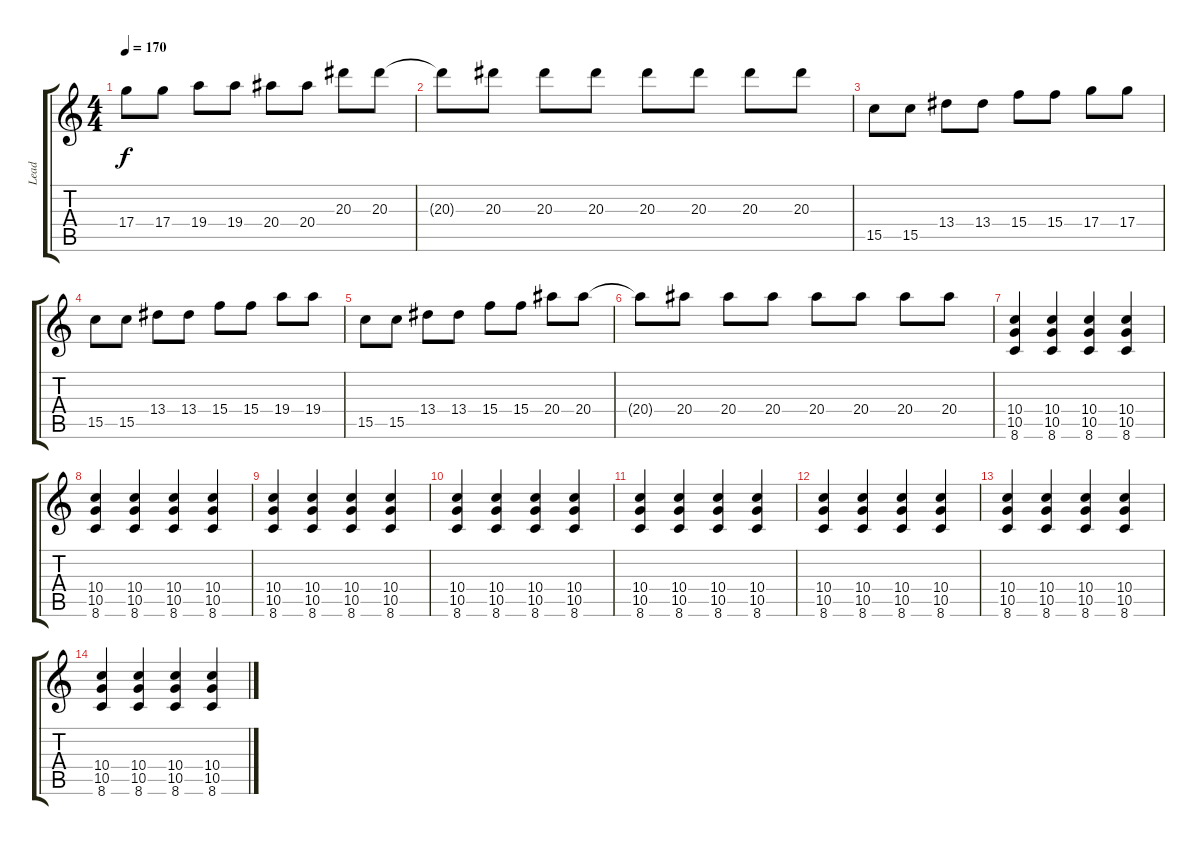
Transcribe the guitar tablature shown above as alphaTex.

\track ("Lead" "Lead") {instrument overdrivenguitar}
\staff {score tabs}
\tuning (E4 B3 G3 D3 A2 E2) {hide}
\ts (4 4)
\tempo 170
\clef g2
\ks c
17.4.8{dy f} 17.4.8 19.4.8 19.4.8 20.4.8 20.4.8 20.3.8 20.3.8 |
20.3{t}.8 20.3.8 20.3.8 20.3.8 20.3.8 20.3.8 20.3.8 20.3.8 |
15.5.8 15.5.8 13.4.8 13.4.8 15.4.8 15.4.8 17.4.8 17.4.8 |
15.5.8 15.5.8 13.4.8 13.4.8 15.4.8 15.4.8 19.4.8 19.4.8 |
15.5.8 15.5.8 13.4.8 13.4.8 15.4.8 15.4.8 20.4.8 20.4.8 |
20.4{t}.8 20.4.8 20.4.8 20.4.8 20.4.8 20.4.8 20.4.8 20.4.8 |
(10.4 10.5 8.6).4 (10.4 10.5 8.6).4 (10.4 10.5 8.6).4 (10.4 10.5 8.6).4 |
(10.4 10.5 8.6).4 (10.4 10.5 8.6).4 (10.4 10.5 8.6).4 (10.4 10.5 8.6).4 |
(10.4 10.5 8.6).4 (10.4 10.5 8.6).4 (10.4 10.5 8.6).4 (10.4 10.5 8.6).4 |
(10.4 10.5 8.6).4 (10.4 10.5 8.6).4 (10.4 10.5 8.6).4 (10.4 10.5 8.6).4 |
(10.4 10.5 8.6).4 (10.4 10.5 8.6).4 (10.4 10.5 8.6).4 (10.4 10.5 8.6).4 |
(10.4 10.5 8.6).4 (10.4 10.5 8.6).4 (10.4 10.5 8.6).4 (10.4 10.5 8.6).4 |
(10.4 10.5 8.6).4 (10.4 10.5 8.6).4 (10.4 10.5 8.6).4 (10.4 10.5 8.6).4 |
(10.4 10.5 8.6).4 (10.4 10.5 8.6).4 (10.4 10.5 8.6).4 (10.4 10.5 8.6).4
